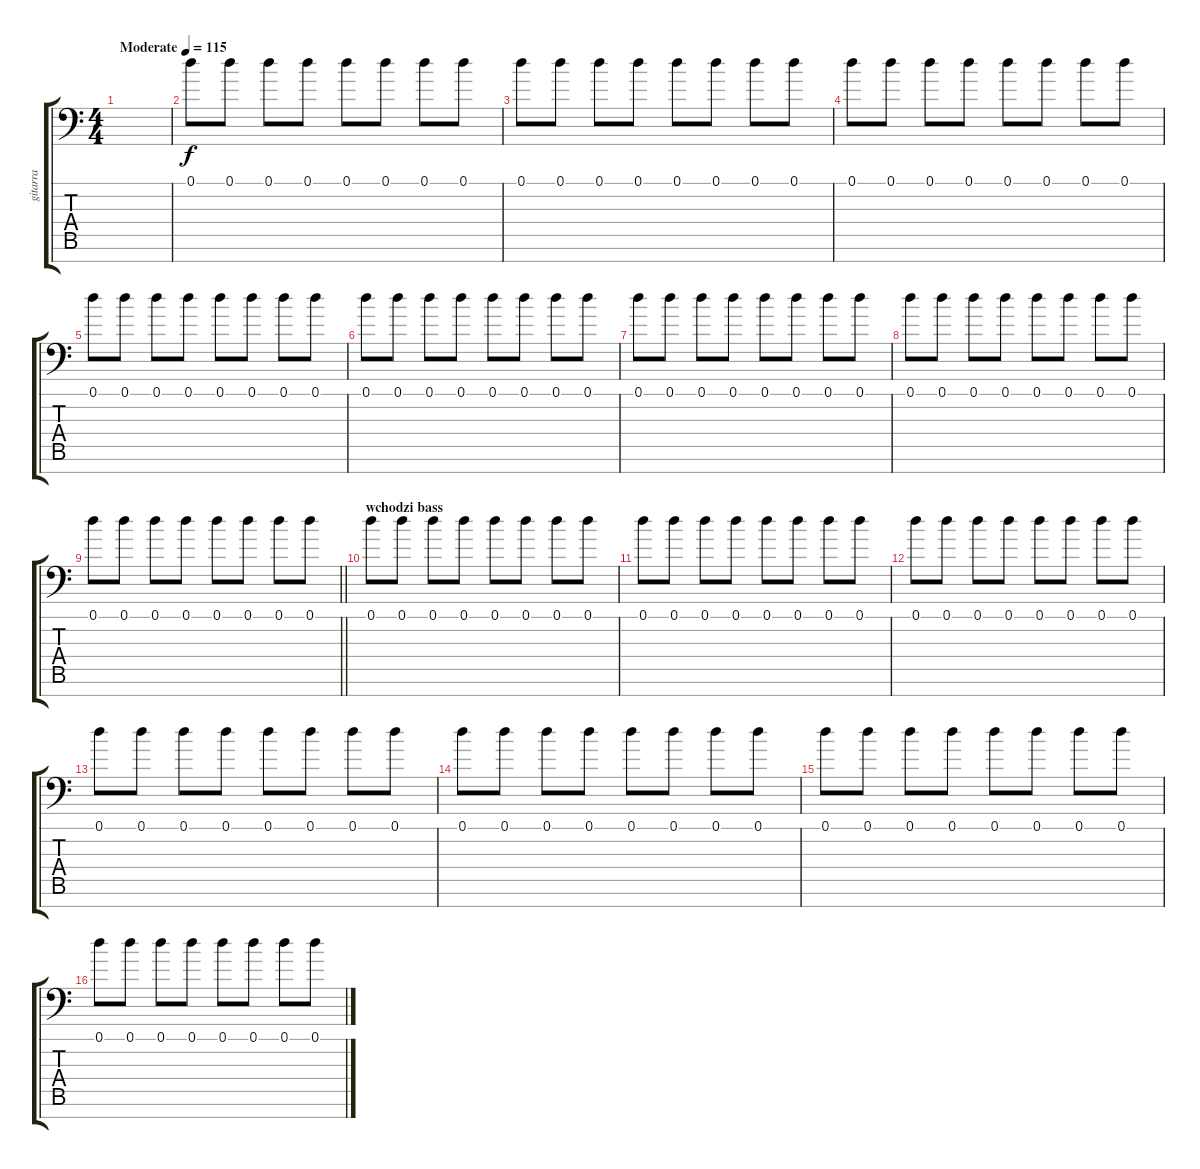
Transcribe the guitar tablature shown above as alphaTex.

\track ("gitarra" "gitarra") {instrument electricguitarclean}
\staff {score tabs}
\tuning (D4 A3 F3 C3 G2 D2 A1) {hide}
\ts (4 4)
\tempo (115 "Moderate")
\clef f4
\ks c
|
0.1.8{volume 7} 0.1.8{balance 0} 0.1.8 0.1.8 0.1.8 0.1.8 0.1.8 0.1.8 |
0.1.8 0.1.8 0.1.8 0.1.8 0.1.8 0.1.8 0.1.8 0.1.8 |
0.1.8{balance 16} 0.1.8 0.1.8 0.1.8 0.1.8 0.1.8 0.1.8 0.1.8 |
0.1.8 0.1.8 0.1.8 0.1.8 0.1.8 0.1.8 0.1.8 0.1.8 |
0.1.8{volume 13 balance 0} 0.1.8 0.1.8 0.1.8 0.1.8 0.1.8 0.1.8 0.1.8 |
0.1.8 0.1.8 0.1.8 0.1.8 0.1.8 0.1.8 0.1.8 0.1.8 |
0.1.8{balance 8} 0.1.8 0.1.8 0.1.8 0.1.8 0.1.8 0.1.8 0.1.8 |
\barLineRight lightlight
0.1.8 0.1.8 0.1.8 0.1.8 0.1.8 0.1.8 0.1.8 0.1.8 |
\section ("" "wchodzi bass")
0.1.8 0.1.8{balance 0} 0.1.8 0.1.8 0.1.8 0.1.8 0.1.8 0.1.8 |
0.1.8 0.1.8 0.1.8 0.1.8 0.1.8 0.1.8 0.1.8 0.1.8 |
0.1.8{balance 16} 0.1.8 0.1.8 0.1.8 0.1.8 0.1.8 0.1.8 0.1.8 |
0.1.8 0.1.8 0.1.8 0.1.8 0.1.8 0.1.8 0.1.8 0.1.8 |
0.1.8{volume 13 balance 0} 0.1.8 0.1.8 0.1.8 0.1.8 0.1.8 0.1.8 0.1.8 |
0.1.8 0.1.8 0.1.8 0.1.8 0.1.8 0.1.8 0.1.8 0.1.8 |
0.1.8{balance 8} 0.1.8 0.1.8 0.1.8 0.1.8 0.1.8 0.1.8 0.1.8
